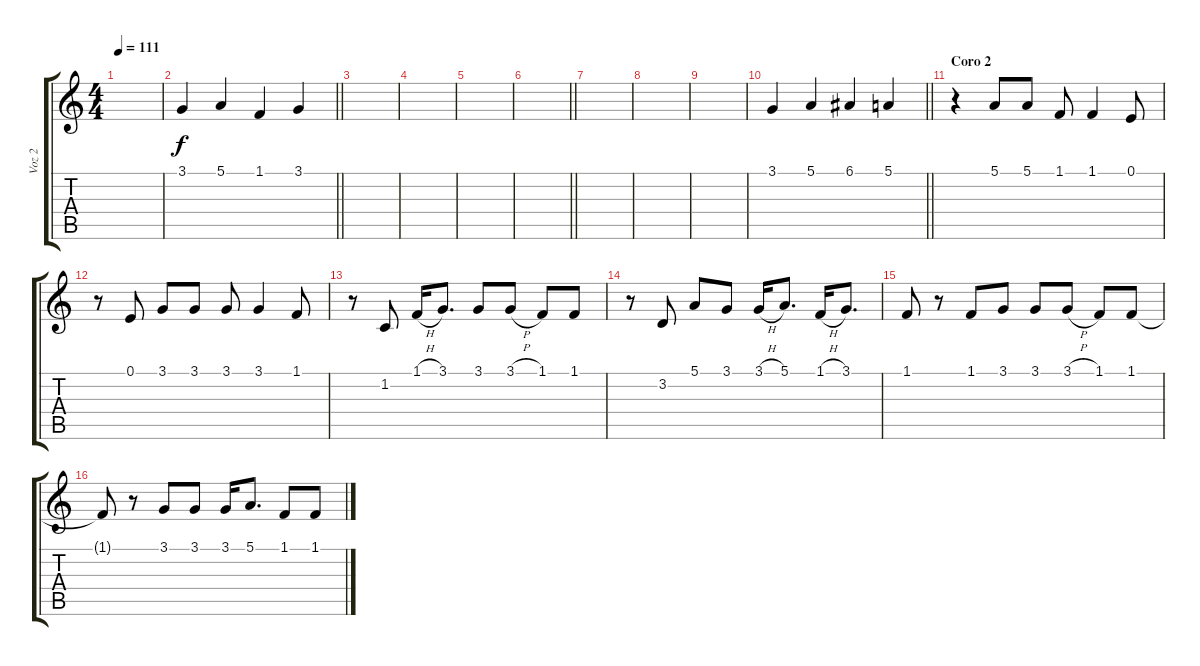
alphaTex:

\track ("Voz 2" "Voz 2") {instrument lead1square}
\staff {score tabs}
\tuning (E4 B3 G3 D3 A2 E2) {hide}
\ts (4 4)
\tempo 111
\clef g2
\ks c
|
\barLineRight lightlight
3.1.4 5.1.4 1.1.4 3.1.4 |
|
|
|
\barLineRight lightlight
|
|
|
|
\barLineRight lightlight
3.1.4 5.1.4 6.1.4 5.1.4 |
\section ("" "Coro 2")
r.4 5.1.8 5.1.8 1.1.8 1.1.4 0.1.8 |
r.8 0.1.8 3.1.8 3.1.8 3.1.8 3.1.4 1.1.8 |
r.8 1.2.8 1.1{h}.16 3.1.8{d} 3.1.8 3.1{h}.8 1.1.8 1.1.8 |
r.8 3.2.8 5.1.8 3.1.8 3.1{h}.16 5.1.8{d} 1.1{h}.16 3.1.8{d} |
1.1.8 r.8 1.1.8 3.1.8 3.1.8 3.1{h}.8 1.1.8 1.1.8 |
1.1{t}.8 r.8 3.1.8 3.1.8 3.1.16 5.1.8{d} 1.1.8 1.1.8
